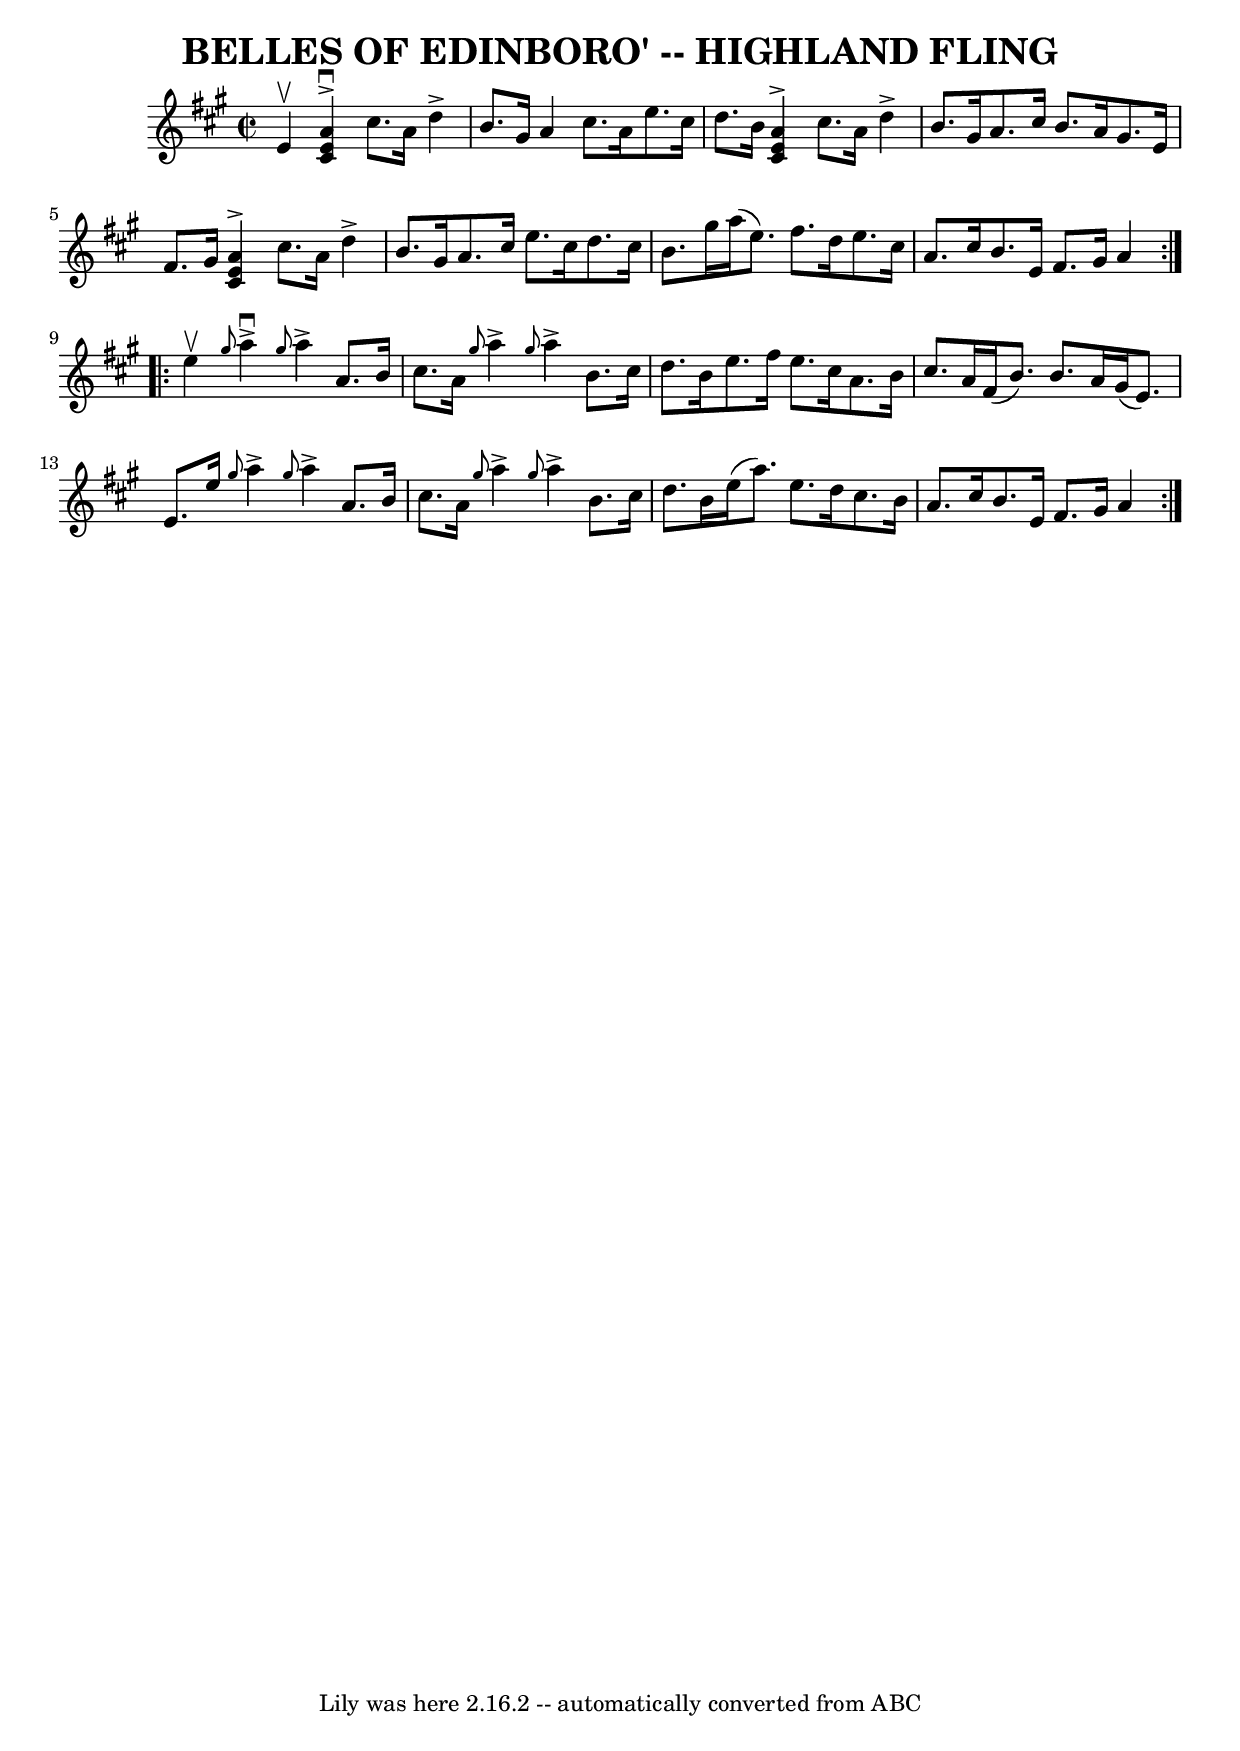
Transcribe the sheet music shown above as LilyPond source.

\version "2.16.2"
\include "Mammoth.ily"
\header {
  %% book = "Ryan's Mammoth Collection of Fiddle Tunes"
  composer = ""
  crossRefNumber = "1"
  footnotes = ""
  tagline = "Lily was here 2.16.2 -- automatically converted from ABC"
  title = "BELLES OF EDINBORO' -- HIGHLAND FLING"

}
voicedefault =  {



  \repeat volta 2 {

    \override Staff.TimeSignature #'style = #'C
    \time 2/2 
    \key a \major
				% %slurgraces 1
    e'4^\upbow       |
    << a'4^\downbow^\accent e'4 cis'4   >> 
    cis''8. a'16 d''4^\accent b'8. gis'16    |
    a'4 cis''8.  
    a'16 e''8. cis''16 d''8. b'16    |
    << a'4^\accent   
       e'4 cis'4   >> cis''8. a'16 d''4^\accent b'8. gis'16    |
    
    a'8. cis''16 b'8. a'16 gis'8. e'16 fis'8. gis'16     | |
    << a'4^\accent e'4 cis'4   >> cis''8. a'16   
    d''4^\accent b'8. gis'16    |
    a'8. cis''16 e''8.    
    cis''16 d''8. cis''16 b'8. gis''16    |
    a''16 (e''8.) fis''8. d''16 e''8. cis''16 a'8. cis''16    |
    b'8. 
    e'16 fis'8. gis'16 a'4    
  }     
  \repeat volta 2 {
    e''4^\upbow     |
    \grace { gis''8  
	   } a''4^\downbow^\accent \grace { gis''8  

					  } a''4^\accent a'8. b'16 cis''8. a'16    |
    \grace {    
      gis''8  
    } a''4^\accent \grace { gis''8  
			  } a''4^\accent b'8.    
    cis''16 d''8. b'16    |
    e''8. fis''16 e''8. cis''16    
    a'8. b'16 cis''8. a'16    |
    fis'16 (b'8.) b'8.    
    a'16 gis'16 (e'8.) e'8. e''16    | |
    \grace {   
      gis''8  
    } a''4^\accent \grace { gis''8  
			  } a''4^\accent a'8. b'16 
    cis''8. a'16    |
    \grace { gis''8  
	   } a''4^\accent \grace {   
	     gis''8  
	   } a''4^\accent b'8. cis''16 d''8. b'16    |
    
    e''16 (a''8.) e''8. d''16 cis''8. b'16 a'8. cis''16     |
    b'8. e'16 fis'8. gis'16 a'4    
  }   

}

\score{
  <<

    \context Staff="default"
    {
      \voicedefault 
      
    }

  >>
  \layout {
    
  }
  \midi {
  }

}
